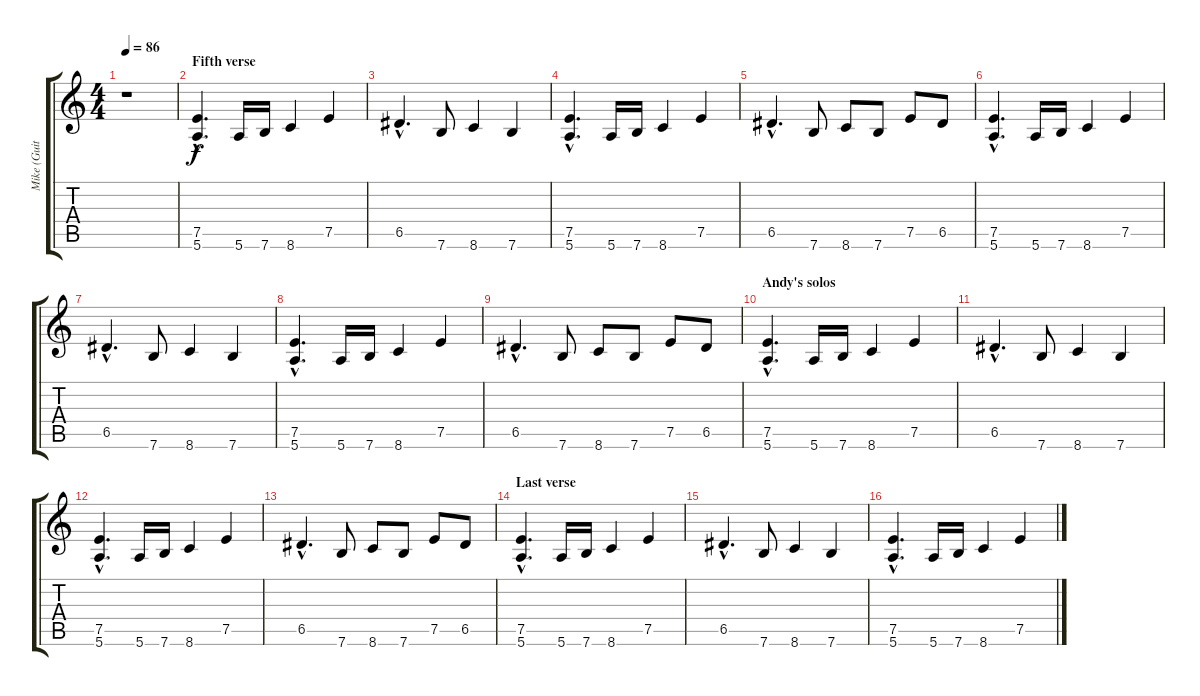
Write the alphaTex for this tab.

\track ("Mike (Guitar)" "Mike (Guit") {instrument overdrivenguitar}
\staff {score tabs}
\tuning (E4 B3 G3 D3 A2 E2) {hide}
\ts (4 4)
\tempo 86
\clef g2
\ks c
r.1{dy f} |
\section ("" "Fifth verse")
(7.5{hac} 5.6{hac}).4{d} 5.6.16 7.6.16 8.6.4 7.5.4 |
6.5{hac}.4{d} 7.6.8 8.6.4 7.6.4 |
(7.5{hac} 5.6{hac}).4{d} 5.6.16 7.6.16 8.6.4 7.5.4 |
6.5{hac}.4{d} 7.6.8 8.6.8 7.6.8 7.5.8 6.5.8 |
(7.5{hac} 5.6{hac}).4{d} 5.6.16 7.6.16 8.6.4 7.5.4 |
6.5{hac}.4{d} 7.6.8 8.6.4 7.6.4 |
(7.5{hac} 5.6{hac}).4{d} 5.6.16 7.6.16 8.6.4 7.5.4 |
6.5{hac}.4{d} 7.6.8 8.6.8 7.6.8 7.5.8 6.5.8 |
\section ("" "Andy's solos")
(7.5{hac} 5.6{hac}).4{d} 5.6.16 7.6.16 8.6.4 7.5.4 |
6.5{hac}.4{d} 7.6.8 8.6.4 7.6.4 |
(7.5{hac} 5.6{hac}).4{d} 5.6.16 7.6.16 8.6.4 7.5.4 |
6.5{hac}.4{d} 7.6.8 8.6.8 7.6.8 7.5.8 6.5.8 |
\section ("" "Last verse")
(7.5{hac} 5.6{hac}).4{d} 5.6.16 7.6.16 8.6.4 7.5.4 |
6.5{hac}.4{d} 7.6.8 8.6.4 7.6.4 |
(7.5{hac} 5.6{hac}).4{d} 5.6.16 7.6.16 8.6.4 7.5.4
